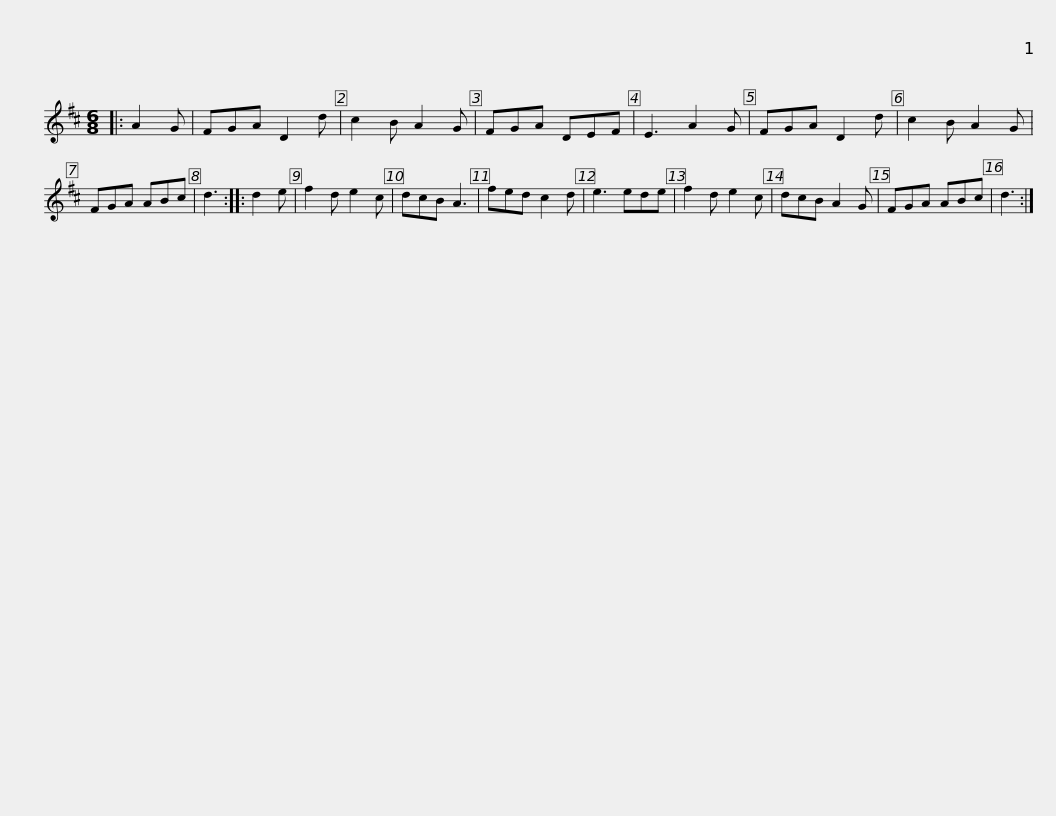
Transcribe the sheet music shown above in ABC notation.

X:1
L:1/8
M:6/8
I:linebreak $
K:D
V:1 treble
V:1
|: A2 G | FGA D2 d | c2 B A2 G | FGA DEF | E3 A2 G | %5
 FGA D2 d | c2 B A2 G | FGA ABc | d3 ::$ d2 e | %10
 f2 d e2 c | dcB A3 | fed c2 d | e3 ede | f2 d e2 c | %15
 dcB A2 G | FGA ABc | d3 :| %18
